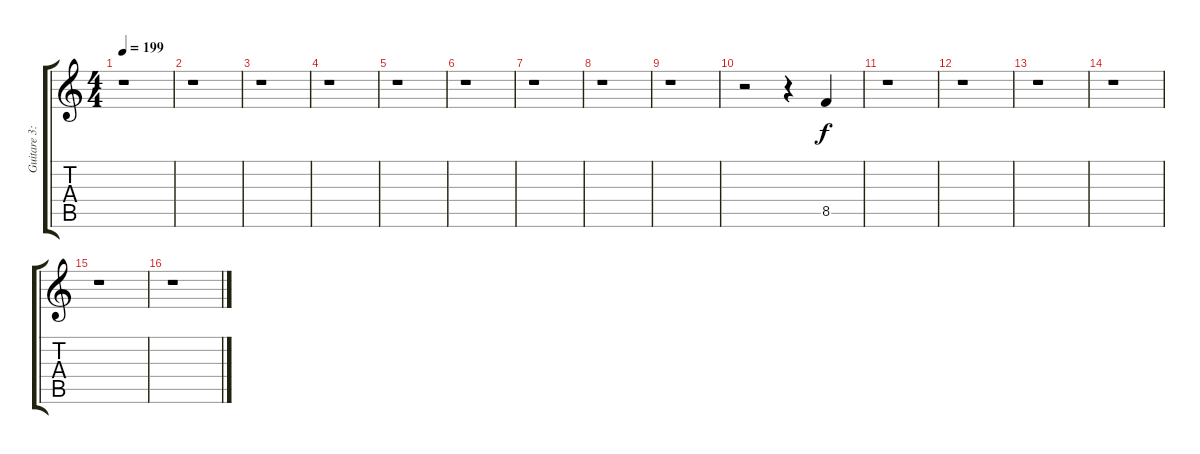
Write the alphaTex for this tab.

\track ("Guitare 3: Distorsion" "Guitare 3:") {instrument distortionguitar}
\staff {score tabs}
\tuning (E4 B3 G3 D3 A2 E2) {hide}
\ts (4 4)
\tempo 199
\clef g2
\ks c
r.1{dy f} |
r.1 |
r.1 |
r.1 |
r.1 |
r.1 |
r.1 |
r.1 |
r.1 |
r.2 r.4 8.5.4 |
r.1 |
r.1 |
r.1 |
r.1 |
r.1 |
r.1
